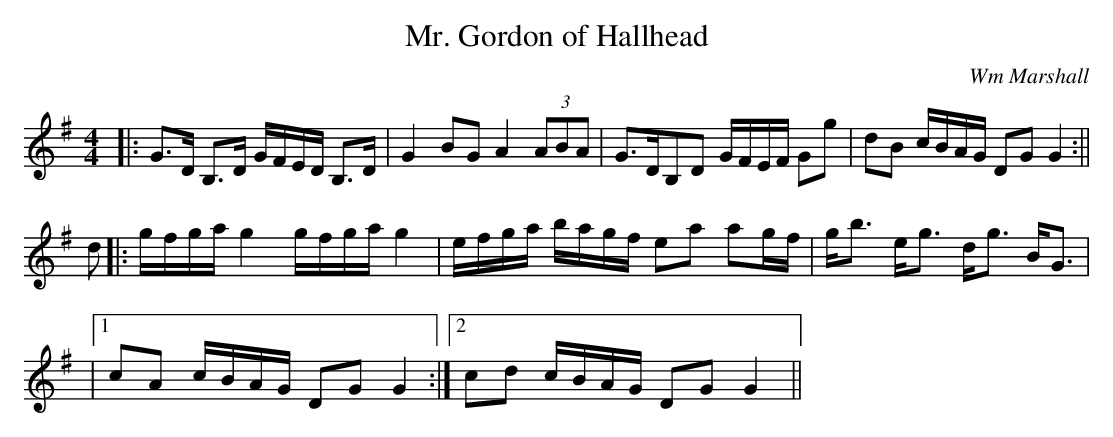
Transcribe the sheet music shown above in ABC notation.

X:1
T:Mr. Gordon of Hallhead
M:4/4
L:1/8
C:Wm Marshall
K:G
|:G>D B,>D G/2F/2E/2D/2 B,>D|G2 BG A2 (3ABA|G>DB,D G/2F/2E/2F/2 Gg|dB c/2B/2A/2G/2 DG G2:||!
d|:g/2f/2g/2a/2 g2 g/2f/2g/2a/2 g2|e/2f/2g/2a/2 b/2a/2g/2f/2 ea ag/2f/2|
g<b e<g d<g B<G|!
|1cA c/2B/2A/2G/2 DG G2:|2cd c/2B/2A/2G/2 DG G2||
